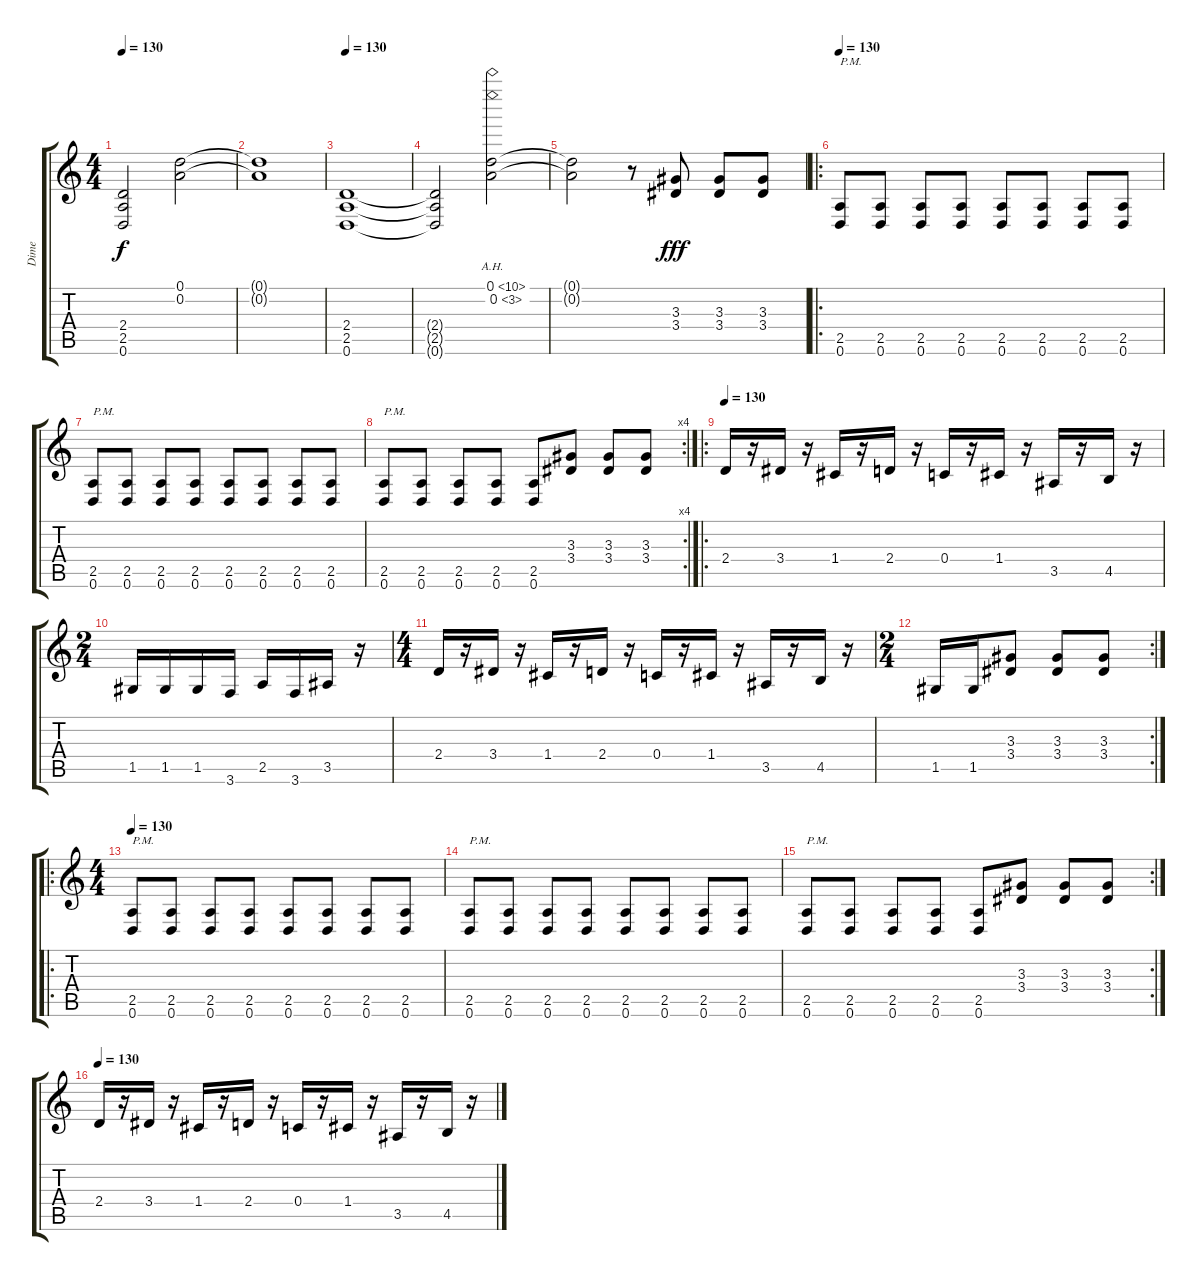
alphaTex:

\track ("Dime" "Dime") {instrument distortionguitar}
\staff {score tabs}
\tuning (D4 A3 F3 C3 G2 D2) {hide}
\ts (4 4)
\tempo 130
\clef g2
\ks c
(2.4{t} 2.5{t} 0.6{t}).2{dy f} (0.1 0.2).2 |
(0.1{t} 0.2{t}).1 |
\tempo 130
(2.4 2.5 0.6).1 |
(2.4{t} 2.5{t} 0.6{t}).2 (0.1{ah 10} 0.2{ah 3}).2 |
(0.1{t} 0.2{t}).2 r.8 (3.3 3.4).8{dy fff} (3.3 3.4).8 (3.3 3.4).8 |
\ro
\tempo 130
(2.5 0.6).8{txt "P.M."} (2.5 0.6).8 (2.5 0.6).8 (2.5 0.6).8 (2.5 0.6).8 (2.5 0.6).8 (2.5 0.6).8 (2.5 0.6).8 |
(2.5 0.6).8{txt "P.M."} (2.5 0.6).8 (2.5 0.6).8 (2.5 0.6).8 (2.5 0.6).8 (2.5 0.6).8 (2.5 0.6).8 (2.5 0.6).8 |
\rc 4
(2.5 0.6).8{txt "P.M."} (2.5 0.6).8 (2.5 0.6).8 (2.5 0.6).8 (2.5 0.6).8 (3.3 3.4).8 (3.3 3.4).8 (3.3 3.4).8 |
\ro
\tempo 130
2.4.16 r.16 3.4.16 r.16 1.4.16 r.16 2.4.16 r.16 0.4.16 r.16 1.4.16 r.16 3.5.16 r.16 4.5.16 r.16 |
\ts (2 4)
1.5.16 1.5.16 1.5.16 3.6.16 2.5.16 3.6.16 3.5.16 r.16 |
\ts (4 4)
2.4.16 r.16 3.4.16 r.16 1.4.16 r.16 2.4.16 r.16 0.4.16 r.16 1.4.16 r.16 3.5.16 r.16 4.5.16 r.16 |
\rc 2
\ts (2 4)
1.5.16 1.5.16 (3.3 3.4).8 (3.3 3.4).8 (3.3 3.4).8 |
\ro
\ts (4 4)
\tempo 130
(2.5 0.6).8{txt "P.M."} (2.5 0.6).8 (2.5 0.6).8 (2.5 0.6).8 (2.5 0.6).8 (2.5 0.6).8 (2.5 0.6).8 (2.5 0.6).8 |
(2.5 0.6).8{txt "P.M."} (2.5 0.6).8 (2.5 0.6).8 (2.5 0.6).8 (2.5 0.6).8 (2.5 0.6).8 (2.5 0.6).8 (2.5 0.6).8 |
\rc 2
(2.5 0.6).8{txt "P.M."} (2.5 0.6).8 (2.5 0.6).8 (2.5 0.6).8 (2.5 0.6).8 (3.3 3.4).8 (3.3 3.4).8 (3.3 3.4).8 |
\tempo 130
2.4.16 r.16 3.4.16 r.16 1.4.16 r.16 2.4.16 r.16 0.4.16 r.16 1.4.16 r.16 3.5.16 r.16 4.5.16 r.16
